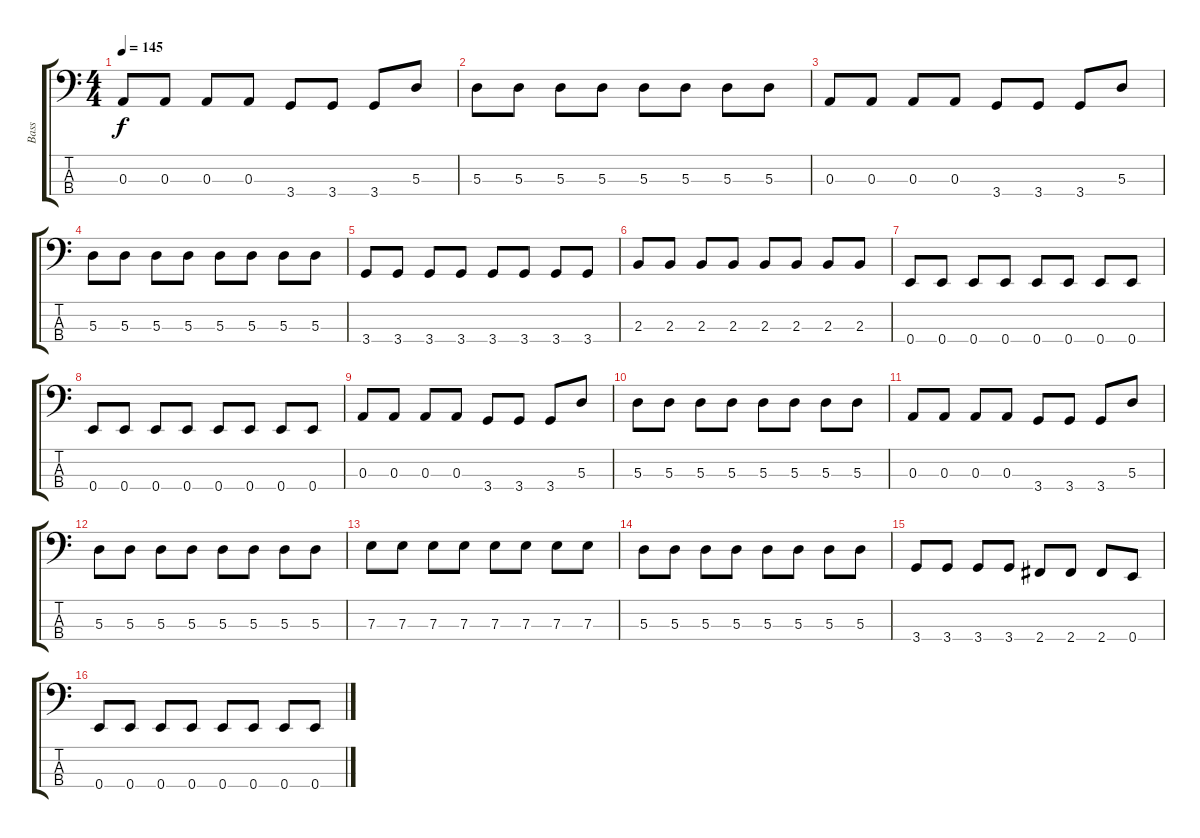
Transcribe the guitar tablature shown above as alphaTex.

\track ("Bass" "Bass") {instrument electricbassfinger}
\staff {score tabs}
\tuning (G2 D2 A1 E1) {hide}
\ts (4 4)
\tempo 145
\clef f4
\ks c
0.3.8{dy f} 0.3.8 0.3.8 0.3.8 3.4.8 3.4.8 3.4.8 5.3.8 |
5.3.8 5.3.8 5.3.8 5.3.8 5.3.8 5.3.8 5.3.8 5.3.8 |
0.3.8 0.3.8 0.3.8 0.3.8 3.4.8 3.4.8 3.4.8 5.3.8 |
5.3.8 5.3.8 5.3.8 5.3.8 5.3.8 5.3.8 5.3.8 5.3.8 |
3.4.8 3.4.8 3.4.8 3.4.8 3.4.8 3.4.8 3.4.8 3.4.8 |
2.3.8 2.3.8 2.3.8 2.3.8 2.3.8 2.3.8 2.3.8 2.3.8 |
0.4.8 0.4.8 0.4.8 0.4.8 0.4.8 0.4.8 0.4.8 0.4.8 |
0.4.8 0.4.8 0.4.8 0.4.8 0.4.8 0.4.8 0.4.8 0.4.8 |
0.3.8 0.3.8 0.3.8 0.3.8 3.4.8 3.4.8 3.4.8 5.3.8 |
5.3.8 5.3.8 5.3.8 5.3.8 5.3.8 5.3.8 5.3.8 5.3.8 |
0.3.8 0.3.8 0.3.8 0.3.8 3.4.8 3.4.8 3.4.8 5.3.8 |
5.3.8 5.3.8 5.3.8 5.3.8 5.3.8 5.3.8 5.3.8 5.3.8 |
7.3.8 7.3.8 7.3.8 7.3.8 7.3.8 7.3.8 7.3.8 7.3.8 |
5.3.8 5.3.8 5.3.8 5.3.8 5.3.8 5.3.8 5.3.8 5.3.8 |
3.4.8 3.4.8 3.4.8 3.4.8 2.4.8 2.4.8 2.4.8 0.4.8 |
0.4.8 0.4.8 0.4.8 0.4.8 0.4.8 0.4.8 0.4.8 0.4.8
